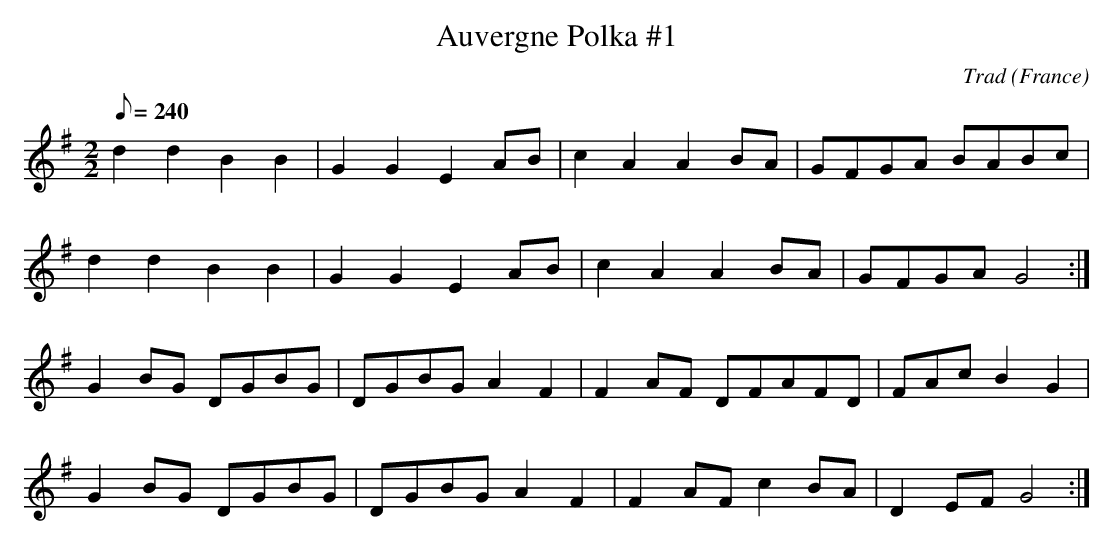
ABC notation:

X:1
T:Auvergne Polka #1
C:Trad
L:1/8
M:2/2
O:France
Q:240
K:G major
d2 d2 B2 B2 |G2 G2  E2 AB|c2 A2 A2 BA|GFGA BABc|!
d2 d2 B2 B2 |G2 G2  E2 AB|c2 A2 A2 BA|GFGA G4:|!
G2 BG DGBG|DGBG A2 F2|F2 AF DFAFD|FAc B2 G2|!
G2 BG DGBG|DGBG A2 F2|F2 AF c2 BA|D2 EF G4:|!
